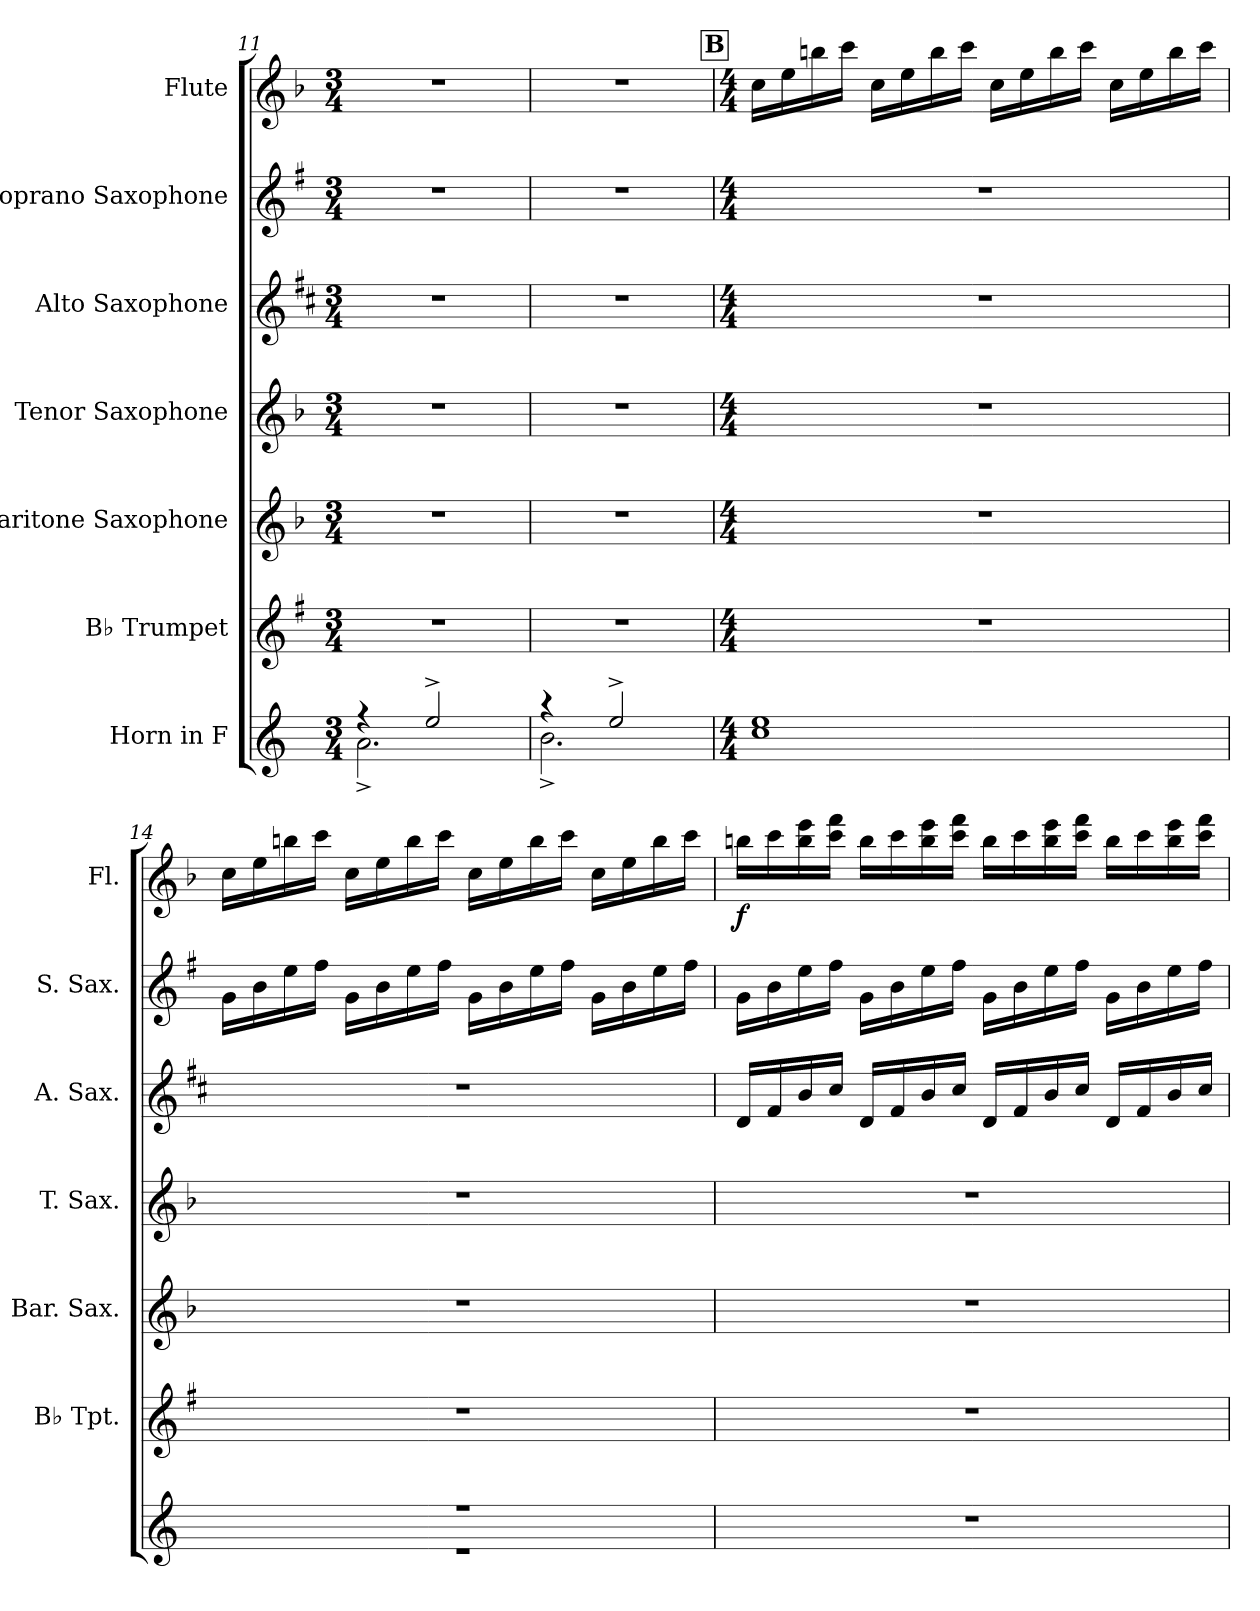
**kern	**kern	**kern	**kern	**kern	**kern	**kern	**dynam
*part7	*part6	*part5	*part4	*part3	*part2	*part1	*part1
*staff7	*staff6	*staff5	*staff4	*staff3	*staff2	*staff1	*staff1
*I"Horn in F	*I"B♭ Trumpet	*I"Baritone Saxophone	*I"Tenor Saxophone	*I"Alto Saxophone	*I"Soprano Saxophone	*I"Flute	*
*	*I'B♭ Tpt.	*I'Bar. Sax.	*I'T. Sax.	*I'A. Sax.	*I'S. Sax.	*I'Fl.	*
*clefG2	*clefG2	*clefG2	*clefG2	*clefG2	*clefG2	*clefG2	*
*ITrd4c7	*ITrd1c2	*ITrd12c21	*ITrd8c14	*ITrd5c9	*ITrd1c2	*	*
*k[b-]	*k[b-]	*k[b-]	*k[b-]	*k[b-]	*k[b-]	*k[b-]	*
*M3/4	*M3/4	*M3/4	*M3/4	*M3/4	*M3/4	*M3/4	*
=11	=11	=11	=11	=11	=11	=11	=11
*^	*	*	*	*	*	*	*
4r	2.d^\	2.r	2.r	2.r	2.r	2.r	2.r	.
2a^/	.	.	.	.	.	.	.	.
=12	=12	=12	=12	=12	=12	=12	=12	=12
4r	2.e^\	2.r	2.r	2.r	2.r	2.r	2.r	.
2a^/	.	.	.	.	.	.	.	.
!!LO:PB:g=z
!!LO:REH:place=s1:a:B:fs=14:t=B
=13	=13	=13	=13	=13	=13	=13	=13	=13
*M4/4	*	*M4/4	*M4/4	*M4/4	*M4/4	*M4/4	*M4/4	*
1a	1f	1r	1r	1r	1r	1r	16cc\LL	.
.	.	.	.	.	.	.	16ee\	.
.	.	.	.	.	.	.	16bbn\	.
.	.	.	.	.	.	.	16ccc\JJ	.
.	.	.	.	.	.	.	16cc\LL	.
.	.	.	.	.	.	.	16ee\	.
.	.	.	.	.	.	.	16bb\	.
.	.	.	.	.	.	.	16ccc\JJ	.
.	.	.	.	.	.	.	16cc\LL	.
.	.	.	.	.	.	.	16ee\	.
.	.	.	.	.	.	.	16bb\	.
.	.	.	.	.	.	.	16ccc\JJ	.
.	.	.	.	.	.	.	16cc\LL	.
.	.	.	.	.	.	.	16ee\	.
.	.	.	.	.	.	.	16bb\	.
.	.	.	.	.	.	.	16ccc\JJ	.
=14	=14	=14	=14	=14	=14	=14	=14	=14
1r	1r	1r	1r	1r	1r	16f\LL	16cc\LL	.
.	.	.	.	.	.	16a\	16ee\	.
.	.	.	.	.	.	16dd\	16bbn\	.
.	.	.	.	.	.	16ee\JJ	16ccc\JJ	.
.	.	.	.	.	.	16f\LL	16cc\LL	.
.	.	.	.	.	.	16a\	16ee\	.
.	.	.	.	.	.	16dd\	16bb\	.
.	.	.	.	.	.	16ee\JJ	16ccc\JJ	.
.	.	.	.	.	.	16f\LL	16cc\LL	.
.	.	.	.	.	.	16a\	16ee\	.
.	.	.	.	.	.	16dd\	16bb\	.
.	.	.	.	.	.	16ee\JJ	16ccc\JJ	.
.	.	.	.	.	.	16f\LL	16cc\LL	.
.	.	.	.	.	.	16a\	16ee\	.
.	.	.	.	.	.	16dd\	16bb\	.
.	.	.	.	.	.	16ee\JJ	16ccc\JJ	.
*v	*v	*	*	*	*	*	*	*
!!LO:PB:g=z
=15	=15	=15	=15	=15	=15	=15	=15
!	!	!	!	!	!	!	!LO:DY:b
1r	1r	1r	1r	16F/LL	16f\LL	16bbn\LL	f
.	.	.	.	16A/	16a\	16ccc\	.
.	.	.	.	16d/	16dd\	16bb\ 16eee\	.
.	.	.	.	16e/JJ	16ee\JJ	16ccc\ 16fff\JJ	.
.	.	.	.	16F/LL	16f\LL	16bb\LL	.
.	.	.	.	16A/	16a\	16ccc\	.
.	.	.	.	16d/	16dd\	16bb\ 16eee\	.
.	.	.	.	16e/JJ	16ee\JJ	16ccc\ 16fff\JJ	.
.	.	.	.	16F/LL	16f\LL	16bb\LL	.
.	.	.	.	16A/	16a\	16ccc\	.
.	.	.	.	16d/	16dd\	16bb\ 16eee\	.
.	.	.	.	16e/JJ	16ee\JJ	16ccc\ 16fff\JJ	.
.	.	.	.	16F/LL	16f\LL	16bb\LL	.
.	.	.	.	16A/	16a\	16ccc\	.
.	.	.	.	16d/	16dd\	16bb\ 16eee\	.
.	.	.	.	16e/JJ	16ee\JJ	16ccc\ 16fff\JJ	.
=	=	=	=	=	=	=	=
*-	*-	*-	*-	*-	*-	*-	*-
